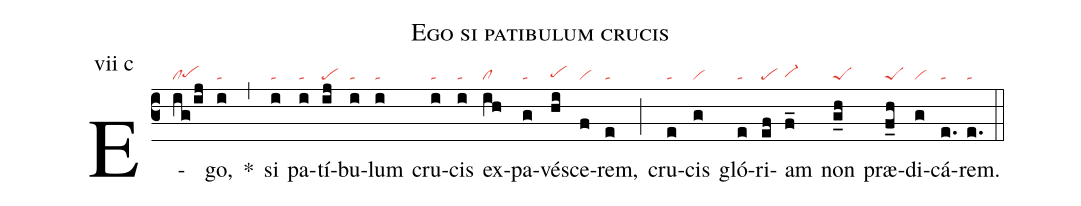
name: Ego si patibulum crucis;
annotation: vii c;
mode: 7;
nabc-lines: 1;
%%
(c3)
E(ig/ij|clpehg)go,(i|ta) *(,)
si(i|ta) pa(i|ta)tí(ij|pe)bu(i|ta)lum(i|ta) cru(i|ta)cis(i|ta) ex(ih|cl)pa(g|ta)vés(hi|pehg)ce(f|vi)rem,(e|ta) (;)
cru(e|ta)cis(g|vi) gló(e|ta)ri(ef|pe)am(f_|vi-hg) non(g_h|peS) præ(f_h|peS)di(g|vi)cá(e.|ta)rem.(e.|ta) (::)
